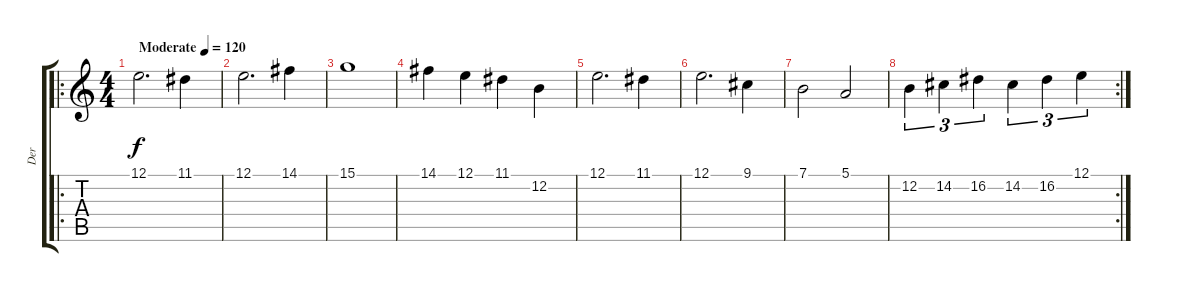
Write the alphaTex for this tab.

\track ("Der" "Der") {instrument acousticgrandpiano}
\staff {score tabs}
\tuning (E4 B3 G3 D3 A2 E2) {hide}
\ro
\ts (4 4)
\tempo (120 "Moderate")
\clef g2
\ks c
12.1.2{d dy f instrument acousticgrandpiano} 11.1.4 |
12.1.2{d} 14.1.4 |
15.1.1 |
14.1.4 12.1.4 11.1.4 12.2.4 |
12.1.2{d} 11.1.4 |
12.1.2{d} 9.1.4 |
7.1.2 5.1.2 |
\rc 2
12.2.4{tu (3 2)} 14.2.4{tu (3 2)} 16.2.4{tu (3 2)} 14.2.4{tu (3 2)} 16.2.4{tu (3 2)} 12.1.4{tu (3 2)}
